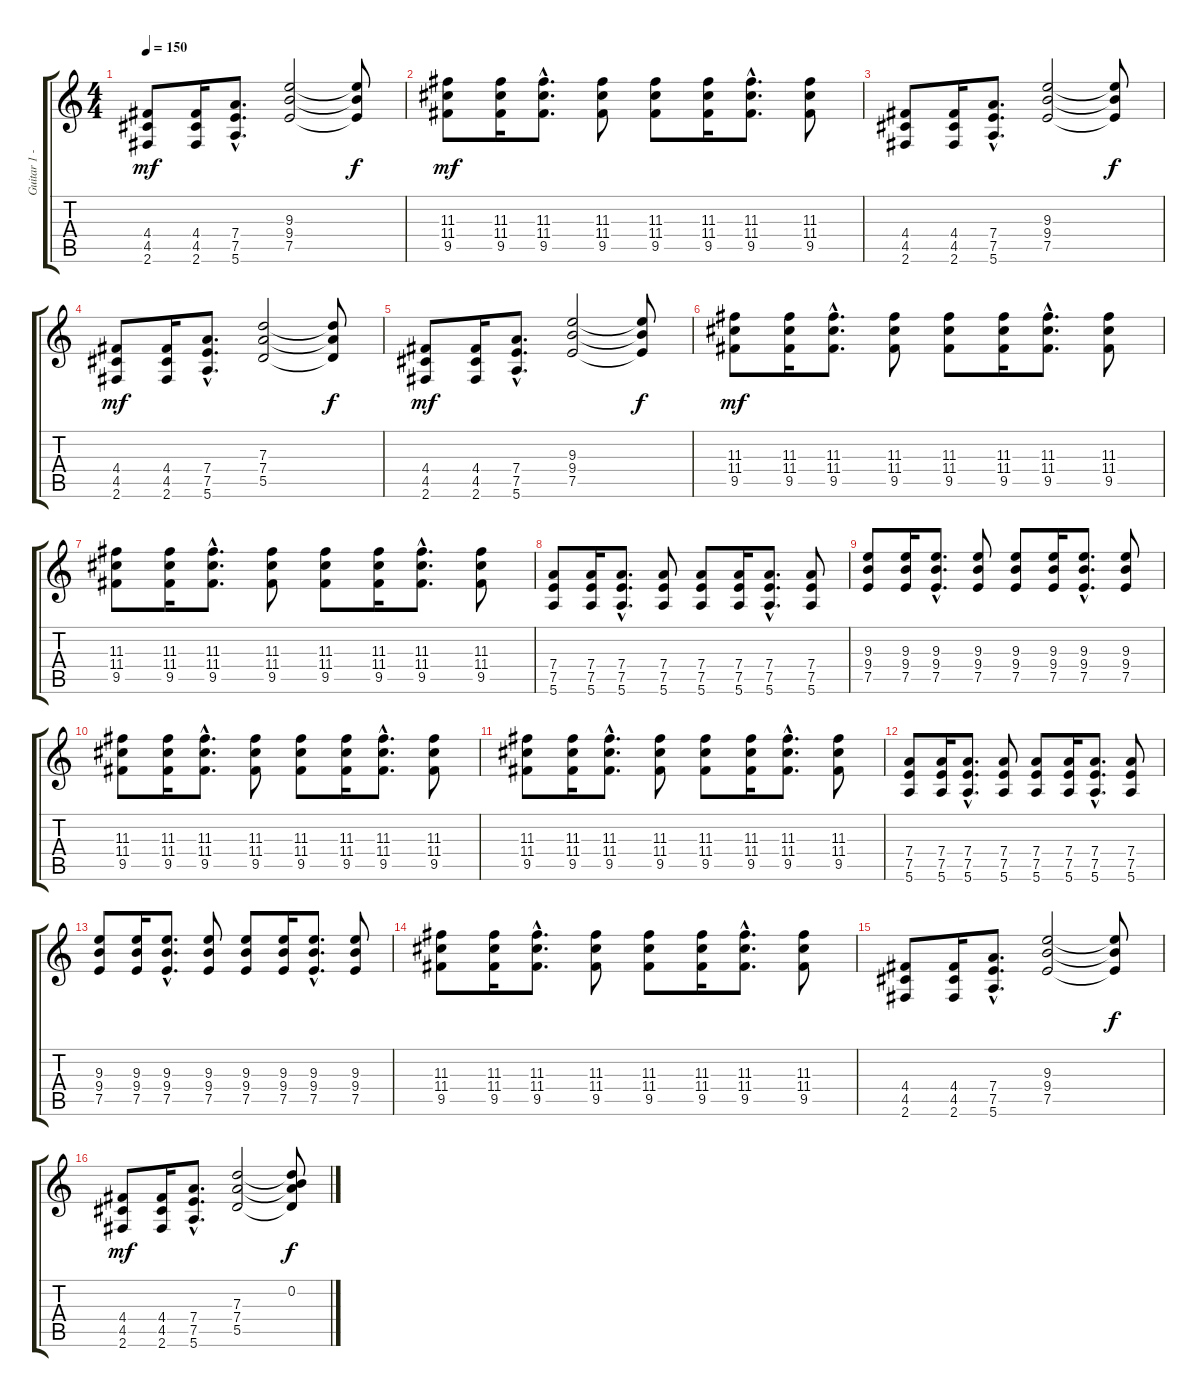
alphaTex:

\track ("Guitar 1 - Brett Gurewitz" "Guitar 1 -") {instrument distortionguitar}
\staff {score tabs}
\tuning (E4 B3 G3 D3 A2 E2) {hide}
\ts (4 4)
\tempo 150
\clef g2
\ks c
(4.4 4.5 2.6).8{dy mf} (4.4 4.5 2.6).16 (7.4{hac} 7.5{hac} 5.6{hac}).8{d} (9.3 9.4 7.5).2 (9.3{t} 9.4{t} 7.5{t}).8{dy f} |
(11.3 11.4 9.5).8{dy mf} (11.3 11.4 9.5).16 (11.3{hac} 11.4{hac} 9.5{hac}).8{d} (11.3 11.4 9.5).8 (11.3 11.4 9.5).8 (11.3 11.4 9.5).16 (11.3{hac} 11.4{hac} 9.5{hac}).8{d} (11.3 11.4 9.5).8 |
(4.4 4.5 2.6).8 (4.4 4.5 2.6).16 (7.4{hac} 7.5{hac} 5.6{hac}).8{d} (9.3 9.4 7.5).2 (9.3{t} 9.4{t} 7.5{t}).8{dy f} |
(4.4 4.5 2.6).8{dy mf} (4.4 4.5 2.6).16 (7.4{hac} 7.5{hac} 5.6{hac}).8{d} (7.3 7.4 5.5).2 (7.3{t} 7.4{t} 5.5{t}).8{dy f} |
(4.4 4.5 2.6).8{dy mf} (4.4 4.5 2.6).16 (7.4{hac} 7.5{hac} 5.6{hac}).8{d} (9.3 9.4 7.5).2 (9.3{t} 9.4{t} 7.5{t}).8{dy f} |
(11.3 11.4 9.5).8{dy mf} (11.3 11.4 9.5).16 (11.3{hac} 11.4{hac} 9.5{hac}).8{d} (11.3 11.4 9.5).8 (11.3 11.4 9.5).8 (11.3 11.4 9.5).16 (11.3{hac} 11.4{hac} 9.5{hac}).8{d} (11.3 11.4 9.5).8 |
(11.3 11.4 9.5).8 (11.3 11.4 9.5).16 (11.3{hac} 11.4{hac} 9.5{hac}).8{d} (11.3 11.4 9.5).8 (11.3 11.4 9.5).8 (11.3 11.4 9.5).16 (11.3{hac} 11.4{hac} 9.5{hac}).8{d} (11.3 11.4 9.5).8 |
(7.4 7.5 5.6).8 (7.4 7.5 5.6).16 (7.4{hac} 7.5{hac} 5.6{hac}).8{d} (7.4 7.5 5.6).8 (7.4 7.5 5.6).8 (7.4 7.5 5.6).16 (7.4{hac} 7.5{hac} 5.6{hac}).8{d} (7.4 7.5 5.6).8 |
(9.3 9.4 7.5).8 (9.3 9.4 7.5).16 (9.3{hac} 9.4{hac} 7.5{hac}).8{d} (9.3 9.4 7.5).8 (9.3 9.4 7.5).8 (9.3 9.4 7.5).16 (9.3{hac} 9.4{hac} 7.5{hac}).8{d} (9.3 9.4 7.5).8 |
(11.3 11.4 9.5).8 (11.3 11.4 9.5).16 (11.3{hac} 11.4{hac} 9.5{hac}).8{d} (11.3 11.4 9.5).8 (11.3 11.4 9.5).8 (11.3 11.4 9.5).16 (11.3{hac} 11.4{hac} 9.5{hac}).8{d} (11.3 11.4 9.5).8 |
(11.3 11.4 9.5).8 (11.3 11.4 9.5).16 (11.3{hac} 11.4{hac} 9.5{hac}).8{d} (11.3 11.4 9.5).8 (11.3 11.4 9.5).8 (11.3 11.4 9.5).16 (11.3{hac} 11.4{hac} 9.5{hac}).8{d} (11.3 11.4 9.5).8 |
(7.4 7.5 5.6).8 (7.4 7.5 5.6).16 (7.4{hac} 7.5{hac} 5.6{hac}).8{d} (7.4 7.5 5.6).8 (7.4 7.5 5.6).8 (7.4 7.5 5.6).16 (7.4{hac} 7.5{hac} 5.6{hac}).8{d} (7.4 7.5 5.6).8 |
(9.3 9.4 7.5).8 (9.3 9.4 7.5).16 (9.3{hac} 9.4{hac} 7.5{hac}).8{d} (9.3 9.4 7.5).8 (9.3 9.4 7.5).8 (9.3 9.4 7.5).16 (9.3{hac} 9.4{hac} 7.5{hac}).8{d} (9.3 9.4 7.5).8 |
(11.3 11.4 9.5).8 (11.3 11.4 9.5).16 (11.3{hac} 11.4{hac} 9.5{hac}).8{d} (11.3 11.4 9.5).8 (11.3 11.4 9.5).8 (11.3 11.4 9.5).16 (11.3{hac} 11.4{hac} 9.5{hac}).8{d} (11.3 11.4 9.5).8 |
(4.4 4.5 2.6).8 (4.4 4.5 2.6).16 (7.4{hac} 7.5{hac} 5.6{hac}).8{d} (9.3 9.4 7.5).2 (9.3{t} 9.4{t} 7.5{t}).8{dy f} |
(4.4 4.5 2.6).8{dy mf} (4.4 4.5 2.6).16 (7.4{hac} 7.5{hac} 5.6{hac}).8{d} (7.3 7.4 5.5).2 (0.2 7.3{t} 7.4{t} 5.5{t}).8{dy f}
